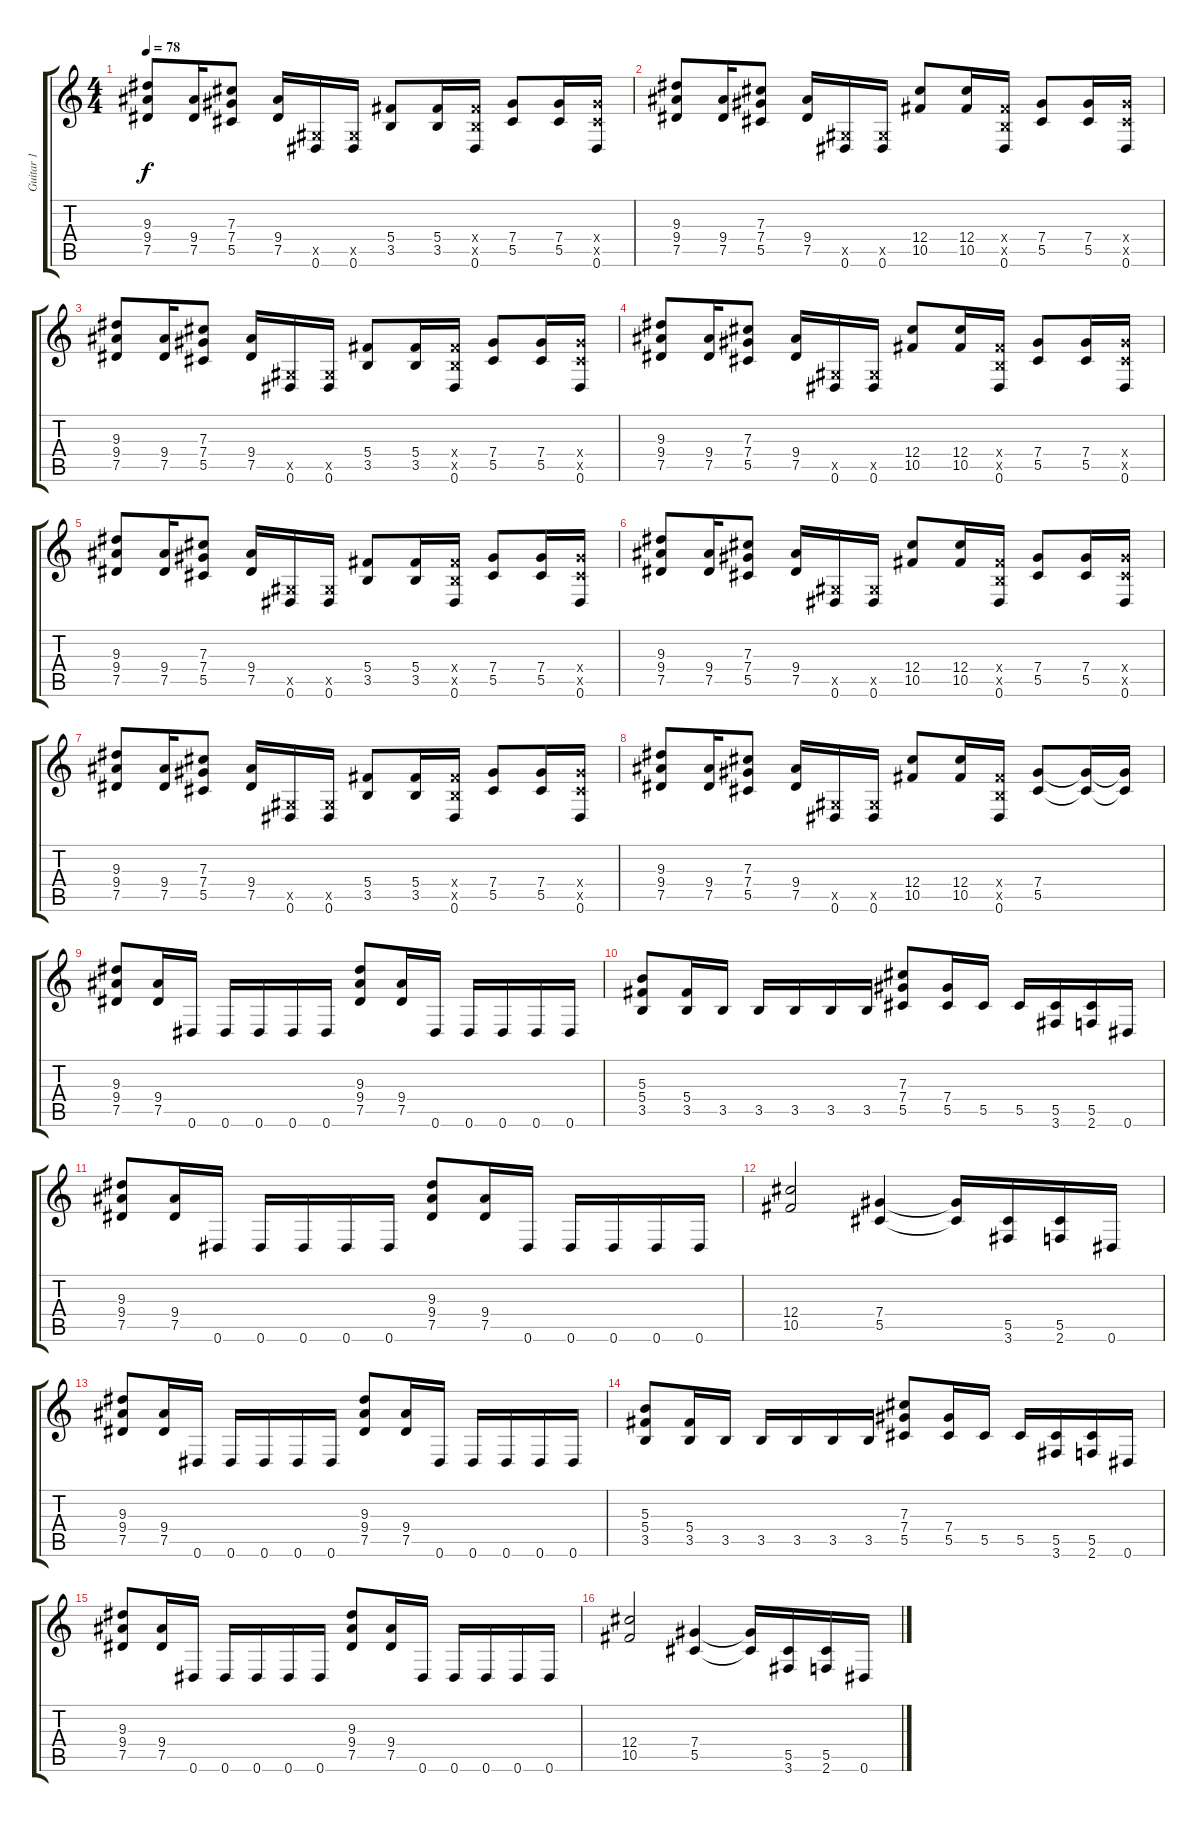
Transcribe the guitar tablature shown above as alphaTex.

\track ("Guitar 1" "Guitar 1") {instrument distortionguitar}
\staff {score tabs}
\tuning (Eb4 Bb3 Gb3 Db3 Ab2 Eb2) {hide}
\ts (4 4)
\tempo 78
\clef g2
\ks c
(9.3 9.4 7.5).8{dy f instrument distortionguitar} (9.4 7.5).16 (7.3 7.4 5.5).8 (9.4 7.5).16 (0.5{x} 0.6).16 (0.5{x} 0.6).16 (5.4 3.5).8 (5.4 3.5).16 (5.4{x} 3.5{x} 0.6).16 (7.4 5.5).8 (7.4 5.5).16 (7.4{x} 5.5{x} 0.6).16 |
(9.3 9.4 7.5).8 (9.4 7.5).16 (7.3 7.4 5.5).8 (9.4 7.5).16 (0.5{x} 0.6).16 (0.5{x} 0.6).16 (12.4 10.5).8 (12.4 10.5).16 (5.4{x} 3.5{x} 0.6).16 (7.4 5.5).8 (7.4 5.5).16 (7.4{x} 5.5{x} 0.6).16 |
(9.3 9.4 7.5).8 (9.4 7.5).16 (7.3 7.4 5.5).8 (9.4 7.5).16 (0.5{x} 0.6).16 (0.5{x} 0.6).16 (5.4 3.5).8 (5.4 3.5).16 (5.4{x} 3.5{x} 0.6).16 (7.4 5.5).8 (7.4 5.5).16 (7.4{x} 5.5{x} 0.6).16 |
(9.3 9.4 7.5).8 (9.4 7.5).16 (7.3 7.4 5.5).8 (9.4 7.5).16 (0.5{x} 0.6).16 (0.5{x} 0.6).16 (12.4 10.5).8 (12.4 10.5).16 (5.4{x} 3.5{x} 0.6).16 (7.4 5.5).8 (7.4 5.5).16 (7.4{x} 5.5{x} 0.6).16 |
(9.3 9.4 7.5).8 (9.4 7.5).16 (7.3 7.4 5.5).8 (9.4 7.5).16 (0.5{x} 0.6).16 (0.5{x} 0.6).16 (5.4 3.5).8 (5.4 3.5).16 (5.4{x} 3.5{x} 0.6).16 (7.4 5.5).8 (7.4 5.5).16 (7.4{x} 5.5{x} 0.6).16 |
(9.3 9.4 7.5).8 (9.4 7.5).16 (7.3 7.4 5.5).8 (9.4 7.5).16 (0.5{x} 0.6).16 (0.5{x} 0.6).16 (12.4 10.5).8 (12.4 10.5).16 (5.4{x} 3.5{x} 0.6).16 (7.4 5.5).8 (7.4 5.5).16 (7.4{x} 5.5{x} 0.6).16 |
(9.3 9.4 7.5).8 (9.4 7.5).16 (7.3 7.4 5.5).8 (9.4 7.5).16 (0.5{x} 0.6).16 (0.5{x} 0.6).16 (5.4 3.5).8 (5.4 3.5).16 (5.4{x} 3.5{x} 0.6).16 (7.4 5.5).8 (7.4 5.5).16 (7.4{x} 5.5{x} 0.6).16 |
(9.3 9.4 7.5).8 (9.4 7.5).16 (7.3 7.4 5.5).8 (9.4 7.5).16 (0.5{x} 0.6).16 (0.5{x} 0.6).16 (12.4 10.5).8 (12.4 10.5).16 (5.4{x} 3.5{x} 0.6).16 (7.4 5.5).8 (7.4{t} 5.5{t}).16 (7.4{t} 5.5{t}).16 |
(9.3 9.4 7.5).8 (9.4 7.5).16 0.6.16 0.6.16 0.6.16 0.6.16 0.6.16 (9.3 9.4 7.5).8 (9.4 7.5).16 0.6.16 0.6.16 0.6.16 0.6.16 0.6.16 |
(5.3 5.4 3.5).8 (5.4 3.5).16 3.5.16 3.5.16 3.5.16 3.5.16 3.5.16 (7.3 7.4 5.5).8 (7.4 5.5).16 5.5.16 5.5.16 (5.5 3.6).16 (5.5 2.6).16 0.6.16 |
(9.3 9.4 7.5).8 (9.4 7.5).16 0.6.16 0.6.16 0.6.16 0.6.16 0.6.16 (9.3 9.4 7.5).8 (9.4 7.5).16 0.6.16 0.6.16 0.6.16 0.6.16 0.6.16 |
(12.4 10.5).2 (7.4 5.5).4 (7.4{t} 5.5{t}).16 (5.5 3.6).16 (5.5 2.6).16 0.6.16 |
(9.3 9.4 7.5).8 (9.4 7.5).16 0.6.16 0.6.16 0.6.16 0.6.16 0.6.16 (9.3 9.4 7.5).8 (9.4 7.5).16 0.6.16 0.6.16 0.6.16 0.6.16 0.6.16 |
(5.3 5.4 3.5).8 (5.4 3.5).16 3.5.16 3.5.16 3.5.16 3.5.16 3.5.16 (7.3 7.4 5.5).8 (7.4 5.5).16 5.5.16 5.5.16 (5.5 3.6).16 (5.5 2.6).16 0.6.16 |
(9.3 9.4 7.5).8 (9.4 7.5).16 0.6.16 0.6.16 0.6.16 0.6.16 0.6.16 (9.3 9.4 7.5).8 (9.4 7.5).16 0.6.16 0.6.16 0.6.16 0.6.16 0.6.16 |
(12.4 10.5).2 (7.4 5.5).4 (7.4{t} 5.5{t}).16 (5.5 3.6).16 (5.5 2.6).16 0.6.16
